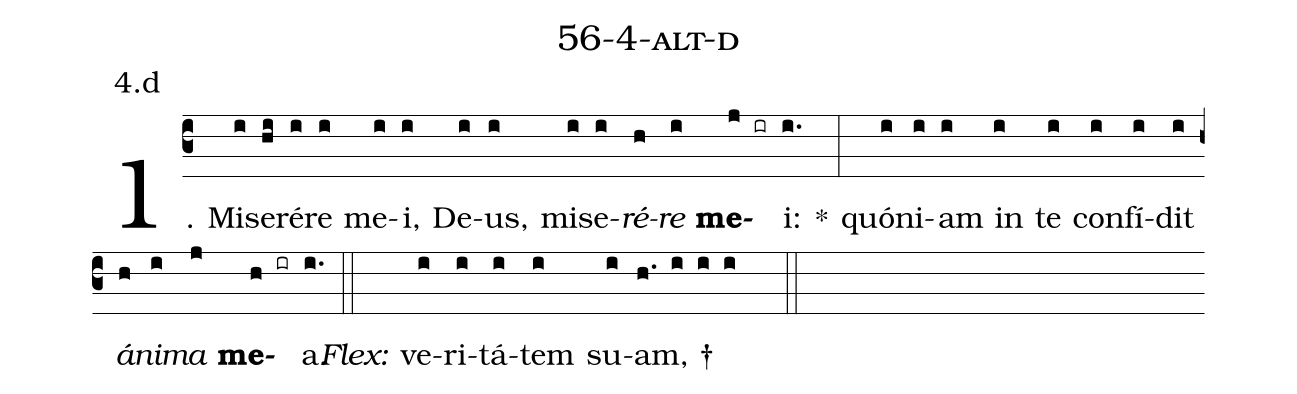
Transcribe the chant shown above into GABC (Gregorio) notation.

name: 56-4-alt-d;
annotation: 4.d;
%%
(c3)1. Mi(i)se(hi)ré(i)re(i) me(i)i,(i) De(i)us,(i) mi(i)se(i)<i>ré</i>(h)<i>re</i>(i) <b>me</b>(j ir)i:(i.) *(:) quón(i)i(i)am(i) in(i) te(i) con(i)fí(i)dit(i) <i>á</i>(h)<i>ni</i>(i)<i>ma</i>(j) <b>me</b>(h ir)a.(i.) (::)
<i>Flex:</i>()  ve(i)ri(i)tá(i)tem(i) su(i)am, †(h. i i i  ::)
